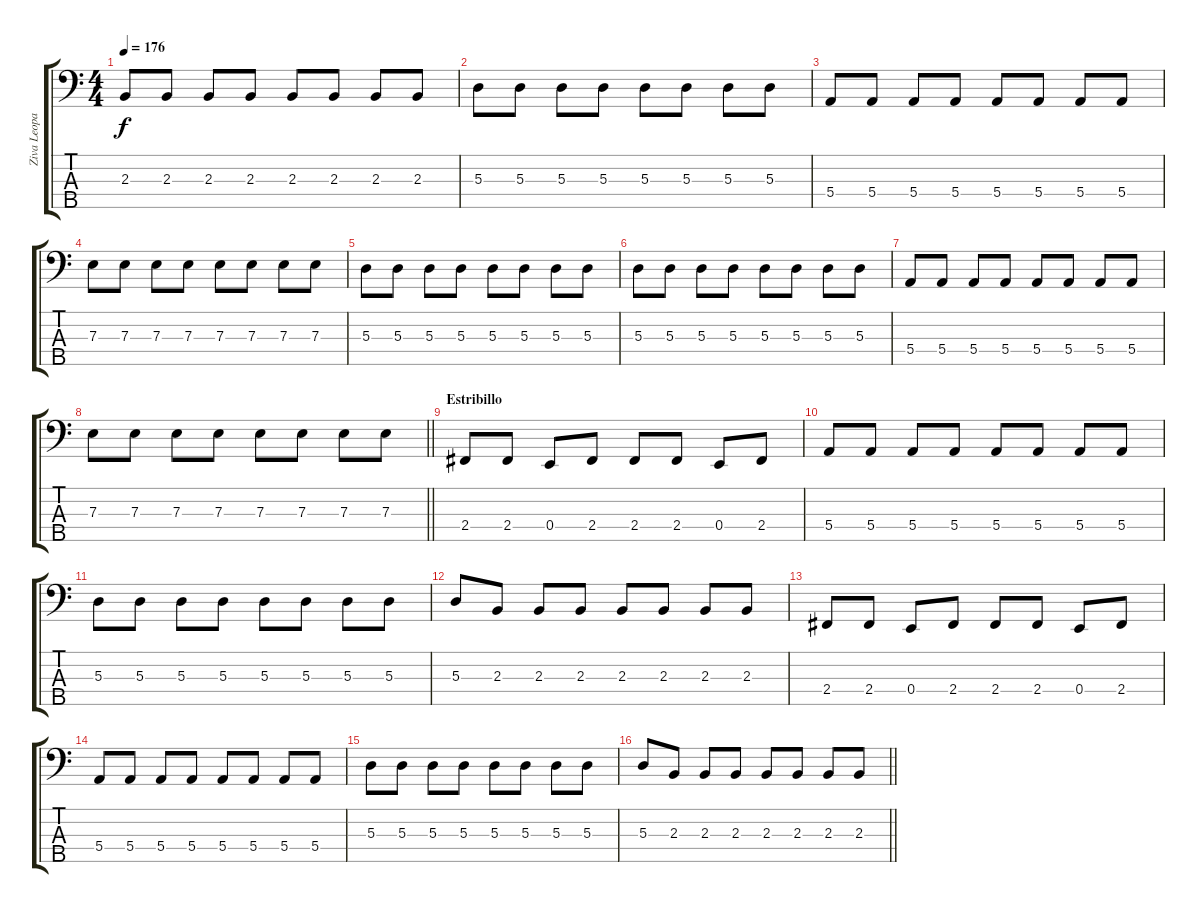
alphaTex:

\track ("Ziva Leopardi" "Ziva Leopa") {instrument electricbassfinger}
\staff {score tabs}
\tuning (G2 D2 A1 E1 B0) {hide}
\ts (4 4)
\tempo 176
\clef f4
\ks c
2.3.8{dy f} 2.3.8 2.3.8 2.3.8 2.3.8 2.3.8 2.3.8 2.3.8 |
5.3.8 5.3.8 5.3.8 5.3.8 5.3.8 5.3.8 5.3.8 5.3.8 |
5.4.8 5.4.8 5.4.8 5.4.8 5.4.8 5.4.8 5.4.8 5.4.8 |
7.3.8 7.3.8 7.3.8 7.3.8 7.3.8 7.3.8 7.3.8 7.3.8 |
5.3.8 5.3.8 5.3.8 5.3.8 5.3.8 5.3.8 5.3.8 5.3.8 |
5.3.8 5.3.8 5.3.8 5.3.8 5.3.8 5.3.8 5.3.8 5.3.8 |
5.4.8 5.4.8 5.4.8 5.4.8 5.4.8 5.4.8 5.4.8 5.4.8 |
\barLineRight lightlight
7.3.8 7.3.8 7.3.8 7.3.8 7.3.8 7.3.8 7.3.8 7.3.8 |
\section ("" "Estribillo")
2.4.8 2.4.8 0.4.8 2.4.8 2.4.8 2.4.8 0.4.8 2.4.8 |
5.4.8 5.4.8 5.4.8 5.4.8 5.4.8 5.4.8 5.4.8 5.4.8 |
5.3.8 5.3.8 5.3.8 5.3.8 5.3.8 5.3.8 5.3.8 5.3.8 |
5.3.8 2.3.8 2.3.8 2.3.8 2.3.8 2.3.8 2.3.8 2.3.8 |
2.4.8 2.4.8 0.4.8 2.4.8 2.4.8 2.4.8 0.4.8 2.4.8 |
5.4.8 5.4.8 5.4.8 5.4.8 5.4.8 5.4.8 5.4.8 5.4.8 |
5.3.8 5.3.8 5.3.8 5.3.8 5.3.8 5.3.8 5.3.8 5.3.8 |
\barLineRight lightlight
5.3.8 2.3.8 2.3.8 2.3.8 2.3.8 2.3.8 2.3.8 2.3.8
